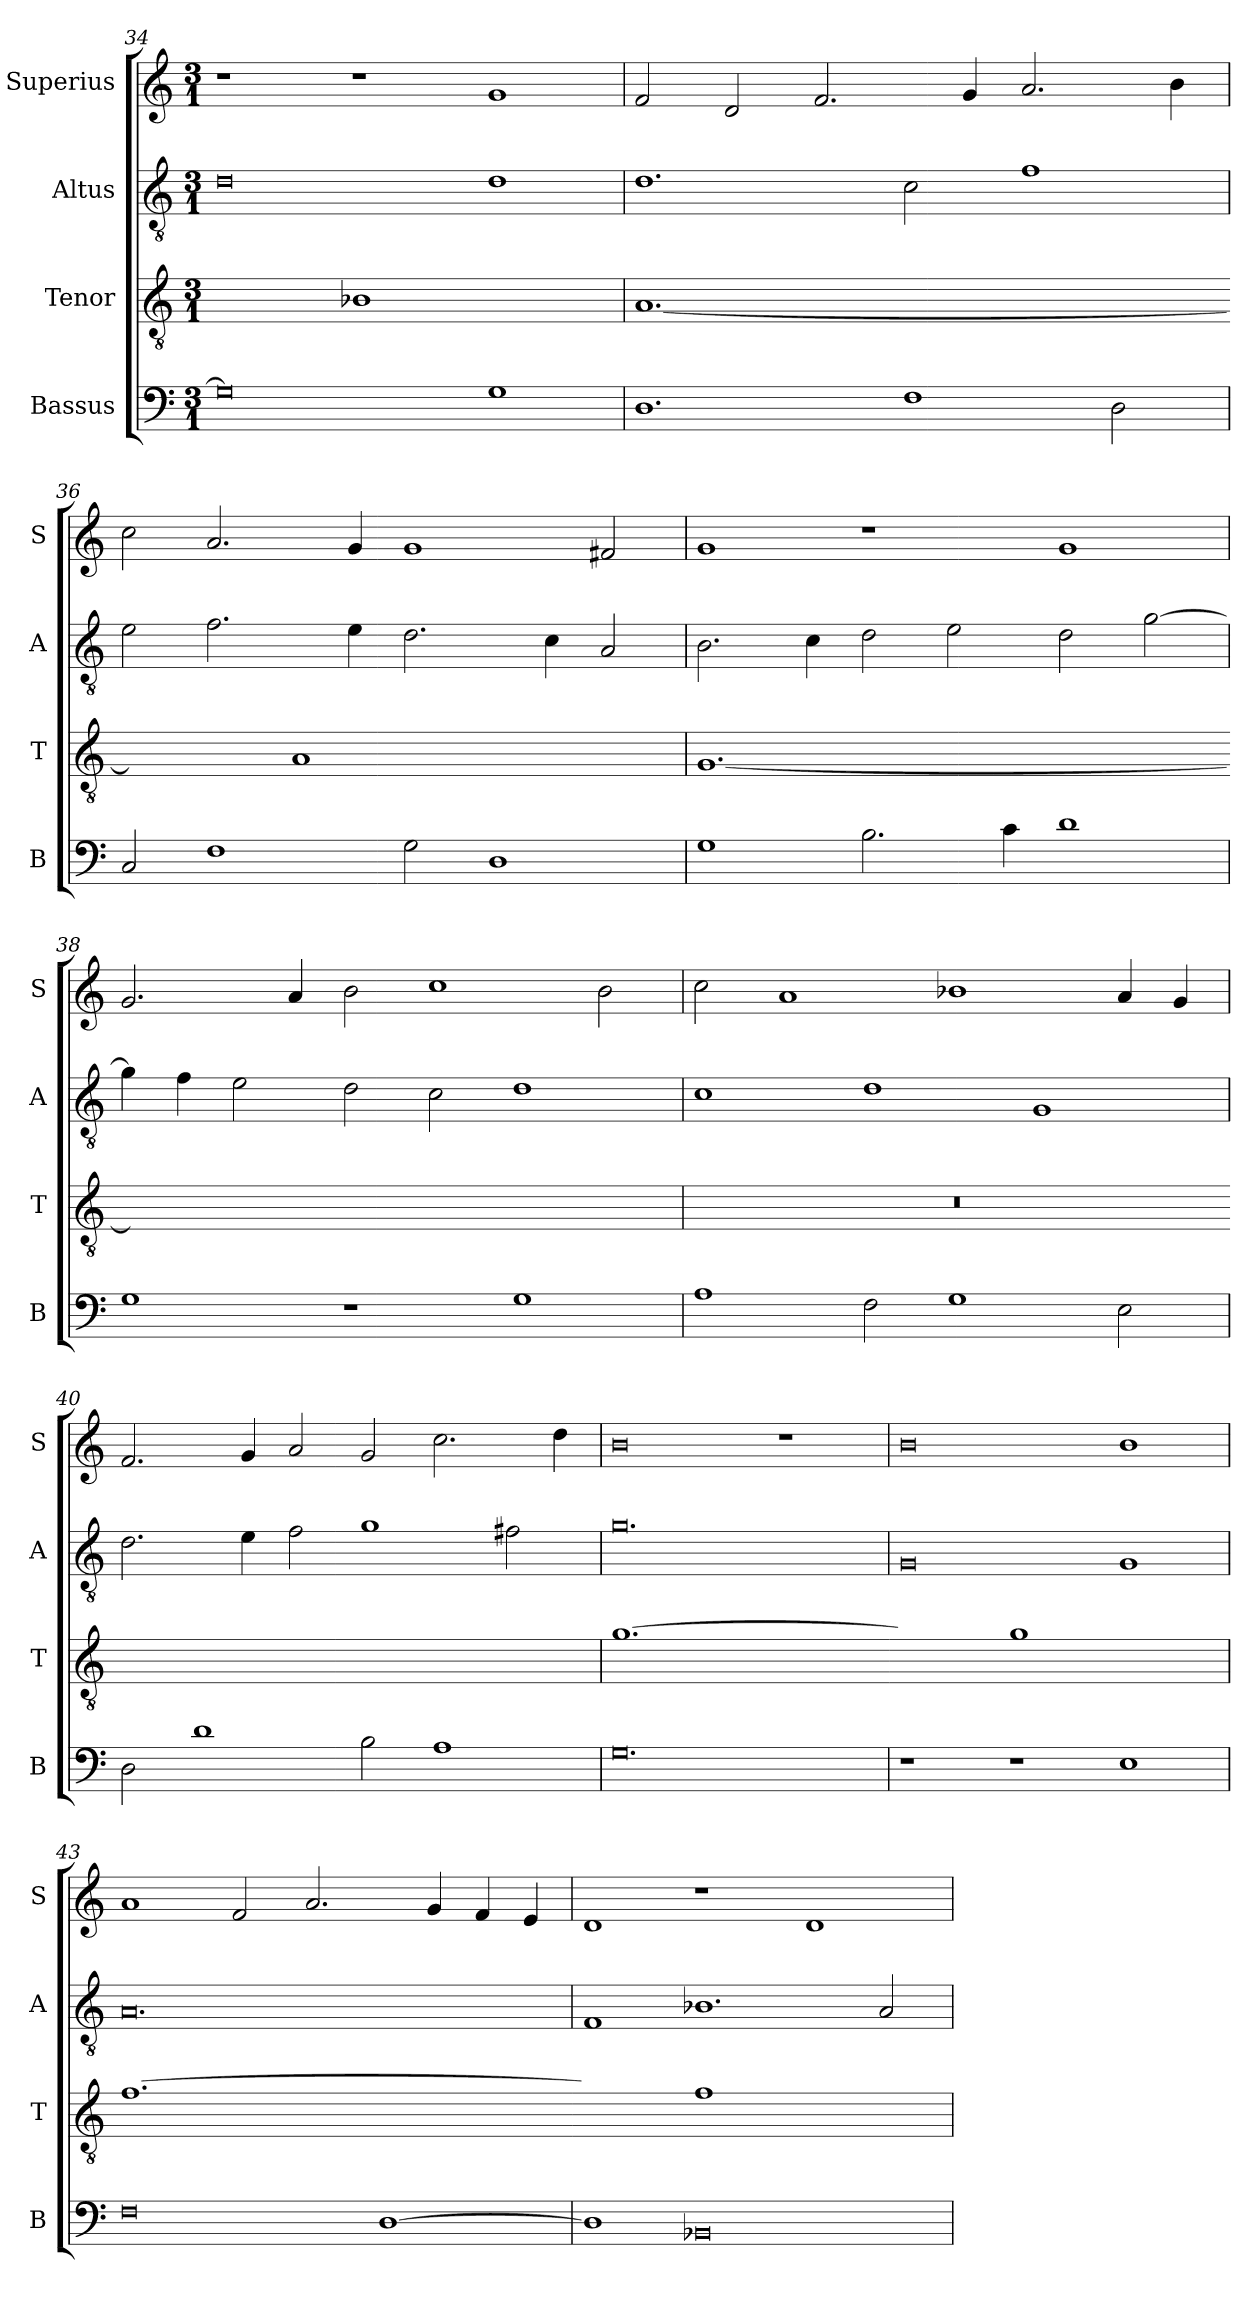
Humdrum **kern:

**kern	**kern	**kern	**kern
*part4	*part3	*part2	*part1
*staff4	*staff3	*staff2	*staff1
*I"Bassus	*I"Tenor	*I"Altus	*I"Superius
*I'B	*I'T	*I'A	*I'S
*clefF4	*clefGv2	*clefGv2	*clefG2
*k[]	*k[]	*k[]	*k[]
*M3/1	*M3/1	*M3/1	*M3/1
=34	=34	=34	=34
!	!LO:N:vis=2	!	!
0G]	1B-yy]	0d	1r
!	!LO:N:vis=1	!	!
.	0B-X	.	1r
1G	.	1d	1g
=35	=35	=35	=35
!	!LO:N:vis=1.	!	!
1.D	[0.A	1.d	2f/
.	.	.	2d/
.	.	.	2.f/
1F	.	2c\	.
.	.	.	4g/
.	.	1f	2.a/
2D\	.	.	.
.	.	.	4b\
=36	=36-	=36	=36
!	!LO:N:vis=2	!	!
2C/	1Ayy]	2e\	2cc\
1F	.	2.f\	2.a/
!	!LO:N:vis=1	!	!
.	0A	.	.
.	.	4e\	4g/
2G\	.	2.d\	1g
1D	.	.	.
.	.	4c\	.
.	.	2A/	2f#X/
=37	=37	=37	=37
!	!LO:N:vis=1.	!	!
1G	[0.G	2.B\	1g
.	.	4c\	.
2.B\	.	2d\	1r
.	.	2e\	.
4c\	.	.	.
1d	.	2d\	1g
.	.	[2g\	.
=38	=38-	=38	=38
!	!LO:N:vis=1.	!	!
1G	0.Gyy]	4g\]	2.g/
.	.	4f\	.
.	.	2e\	.
.	.	.	4a/
1r	.	2d\	2b\
.	.	2c\	1cc
1G	.	1d	.
.	.	.	2b\
=39	=39	=39	=39
!	!LO:N:vis=1.	!	!
1A	0.r	1c	2cc\
.	.	.	1a
2F\	.	1d	.
1G	.	.	1b-X
.	.	1G	.
2E\	.	.	4a/
.	.	.	4g/
=40	=40-	=40	=40
!	!LO:N:vis=1.	!	!
2D\	0.ryy	2.d\	2.f/
1d	.	.	.
.	.	4e\	4g/
.	.	2f\	2a/
2B\	.	1g	2g/
1A	.	.	2.cc\
.	.	2f#X\	.
.	.	.	4dd\
=41	=41	=41	=41
!	!LO:N:vis=1.	!	!
0.G	[0.g	0.g	0b
.	.	.	1r
=42	=42-	=42	=42
!	!LO:N:vis=2	!	!
1r	1gyy]	0G	0b
!	!LO:N:vis=1	!	!
1r	0g	.	.
1E	.	1G	1b
=43	=43	=43	=43
!	!LO:N:vis=1.	!	!
0F	[0.f	0.A	1a
.	.	.	2f/
.	.	.	2.a/
[1D	.	.	.
.	.	.	4g/
.	.	.	4f/
.	.	.	4e/
=44	=44-	=44	=44
!	!LO:N:vis=2	!	!
1D]	1fyy]	1F	1d
!	!LO:N:vis=1	!	!
0BB-X	0f	1.B-X	1r
.	.	.	1d
.	.	2A/	.
=	=	=	=
*-	*-	*-	*-
